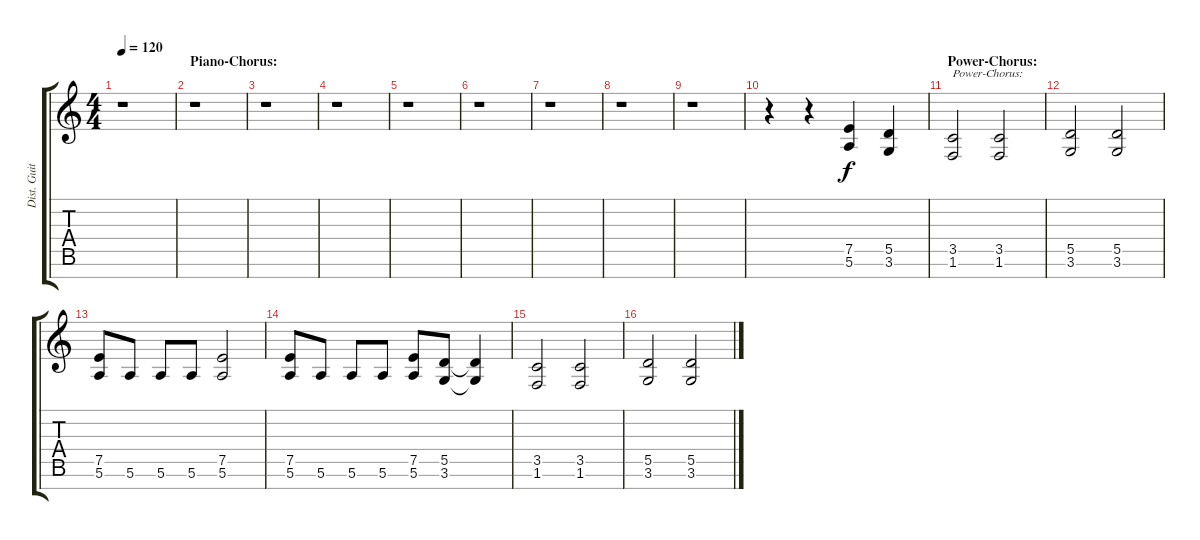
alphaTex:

\track ("Dist. Guitar 2" "Dist. Guit") {instrument distortionguitar}
\staff {score tabs}
\tuning (E4 B3 G3 D3 A2 E2 B1) {hide}
\ts (4 4)
\tempo 120
\clef g2
\ks c
r.1{dy f} |
\section ("" "Piano-Chorus:")
r.1 |
r.1 |
r.1 |
r.1 |
r.1 |
r.1 |
r.1 |
r.1 |
r.4 r.4 (7.5 5.6).4 (5.5 3.6).4 |
\section ("" "Power-Chorus:")
(3.5 1.6).2{txt "Power-Chorus:"} (3.5 1.6).2 |
(5.5 3.6).2 (5.5 3.6).2 |
(7.5 5.6).8 5.6.8 5.6.8 5.6.8 (7.5 5.6).2 |
(7.5 5.6).8 5.6.8 5.6.8 5.6.8 (7.5 5.6).8 (5.5 3.6).8 (5.5{t} 3.6{t}).4 |
(3.5 1.6).2 (3.5 1.6).2 |
(5.5 3.6).2 (5.5 3.6).2
